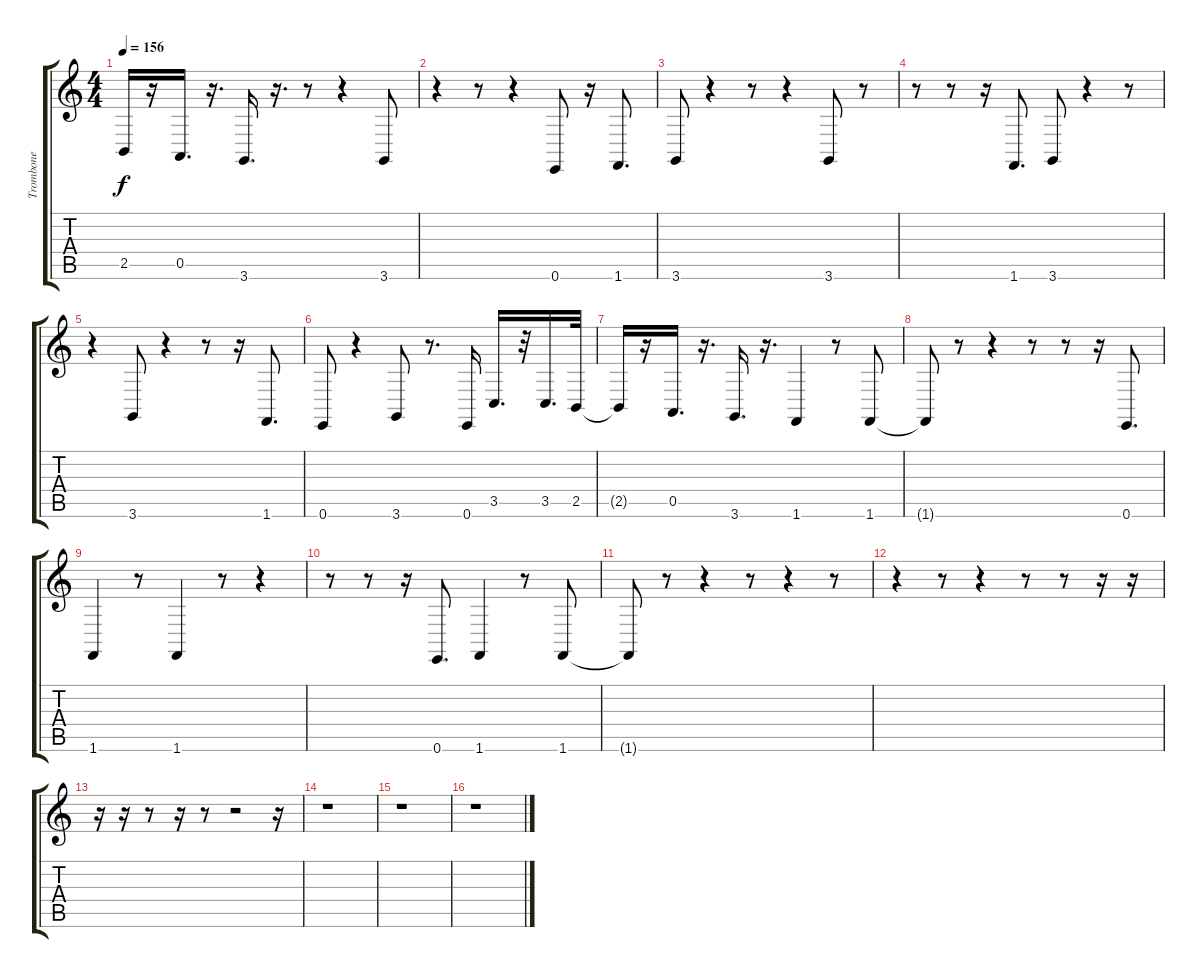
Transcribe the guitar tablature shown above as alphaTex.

\track ("Trombone" "Trombone") {instrument trombone}
\staff {score tabs}
\tuning (E4 B3 G3 D3 A2 E2) {hide}
\ts (4 4)
\tempo 156
\clef g2
\ks c
2.5{t}.16{dy f} r.16 0.5.16{d} r.16{d} 3.6.16{d} r.16{d} r.8 r.4 3.6.8 |
r.4 r.8 r.4 0.6.8 r.16 1.6.8{d} |
3.6.8 r.4 r.8 r.4 3.6.8 r.8 |
r.8 r.8 r.16 1.6.8{d} 3.6.8 r.4 r.8 |
r.4 3.6.8 r.4 r.8 r.16 1.6.8{d} |
0.6.8 r.4 3.6.8 r.8{d} 0.6.16 3.5.16{d} r.32 3.5.16{d} 2.5.32 |
2.5{t}.16 r.16 0.5.16{d} r.16{d} 3.6.16{d} r.16{d} 1.6.4 r.8 1.6.8 |
1.6{t}.8 r.8 r.4 r.8 r.8 r.16 0.6.8{d} |
1.6.4 r.8 1.6.4 r.8 r.4 |
r.8 r.8 r.16 0.6.8{d} 1.6.4 r.8 1.6.8 |
1.6{t}.8 r.8 r.4 r.8 r.4 r.8 |
r.4 r.8 r.4 r.8 r.8 r.16 r.16 |
r.16 r.16 r.8 r.16 r.8 r.2 r.16 |
r.1 |
r.1 |
r.1
